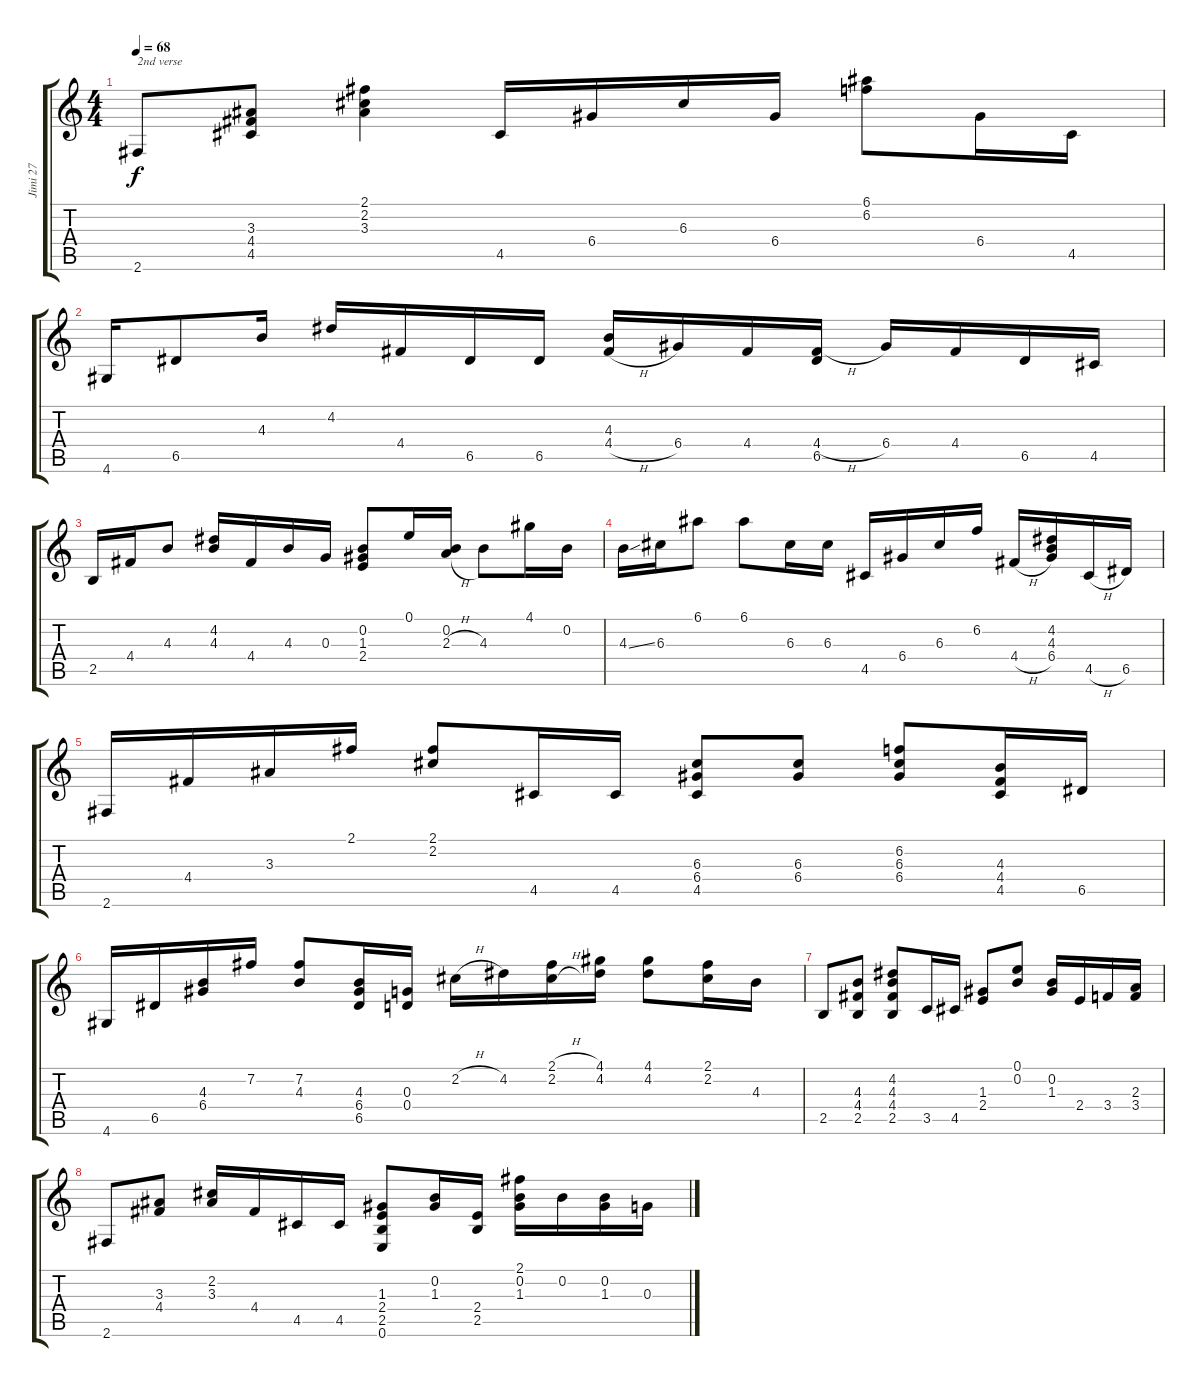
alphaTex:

\track ("Jimi 27" "Jimi 27") {instrument acousticguitarnylon}
\staff {score tabs}
\tuning (E4 B3 G3 D3 A2 E2) {hide}
\ts (4 4)
\tempo 68
\clef g2
\ks c
2.6.8{txt "2nd verse" dy f} (3.3 4.4 4.5).8 (2.1 2.2 3.3).4 4.5.16 6.4.16 6.3.16 6.4.16 (6.1 6.2).8 6.4.16 4.5.16 |
4.6.16 6.5.8 4.3.16 4.2.16 4.4.16 6.5.16 6.5.16 (4.3 4.4{h}).16 6.4.16 4.4.16 (4.4{h} 6.5).16 6.4.16 4.4.16 6.5.16 4.5.16 |
2.5.16 4.4.16 4.3.8 (4.2 4.3).16 4.4.16 4.3.16 0.3.16 (0.2 1.3 2.4).8 0.1.16 (0.2 2.3{h}).16 4.3.8 4.1.16 0.2.16 |
4.3{ss}.16 6.3.16 6.1.8 6.1.8 6.3.16 6.3.16 4.5.16 6.4.16 6.3.16 6.2.16 4.4{h}.16 (4.2 4.3 6.4).16 4.5{h}.16 6.5.16 |
2.6.16 4.4.16 3.3.16 2.1.16 (2.1 2.2).8 4.5.16 4.5.16 (6.3 6.4 4.5).8 (6.3 6.4).8 (6.2 6.3 6.4).8 (4.3 4.4 4.5).16 6.5.16 |
4.6.16 6.5.16 (4.3 6.4).16 7.2.16 (7.2 4.3).8 (4.3 6.4 6.5).16 (0.3 0.4).16 2.2{h}.16 4.2.16 (2.1{h} 2.2{h}).16 (4.1 4.2).16 (4.1 4.2).8 (2.1 2.2).16 4.3.16 |
2.5.8 (4.3 4.4 2.5).8 (4.2 4.3 4.4 2.5).8 3.5.16 4.5.16 (1.3 2.4).8 (0.1 0.2).8 (0.2 1.3).16 2.4.16 3.4.16 (2.3 3.4).16 |
2.6.8 (3.3 4.4).8 (2.2 3.3).16 4.4.16 4.5.16 4.5.16 (1.3 2.4 2.5 0.6).8 (0.2 1.3).16 (2.4 2.5).16 (2.1 0.2 1.3).16 0.2.16 (0.2 1.3).16 0.3.16
